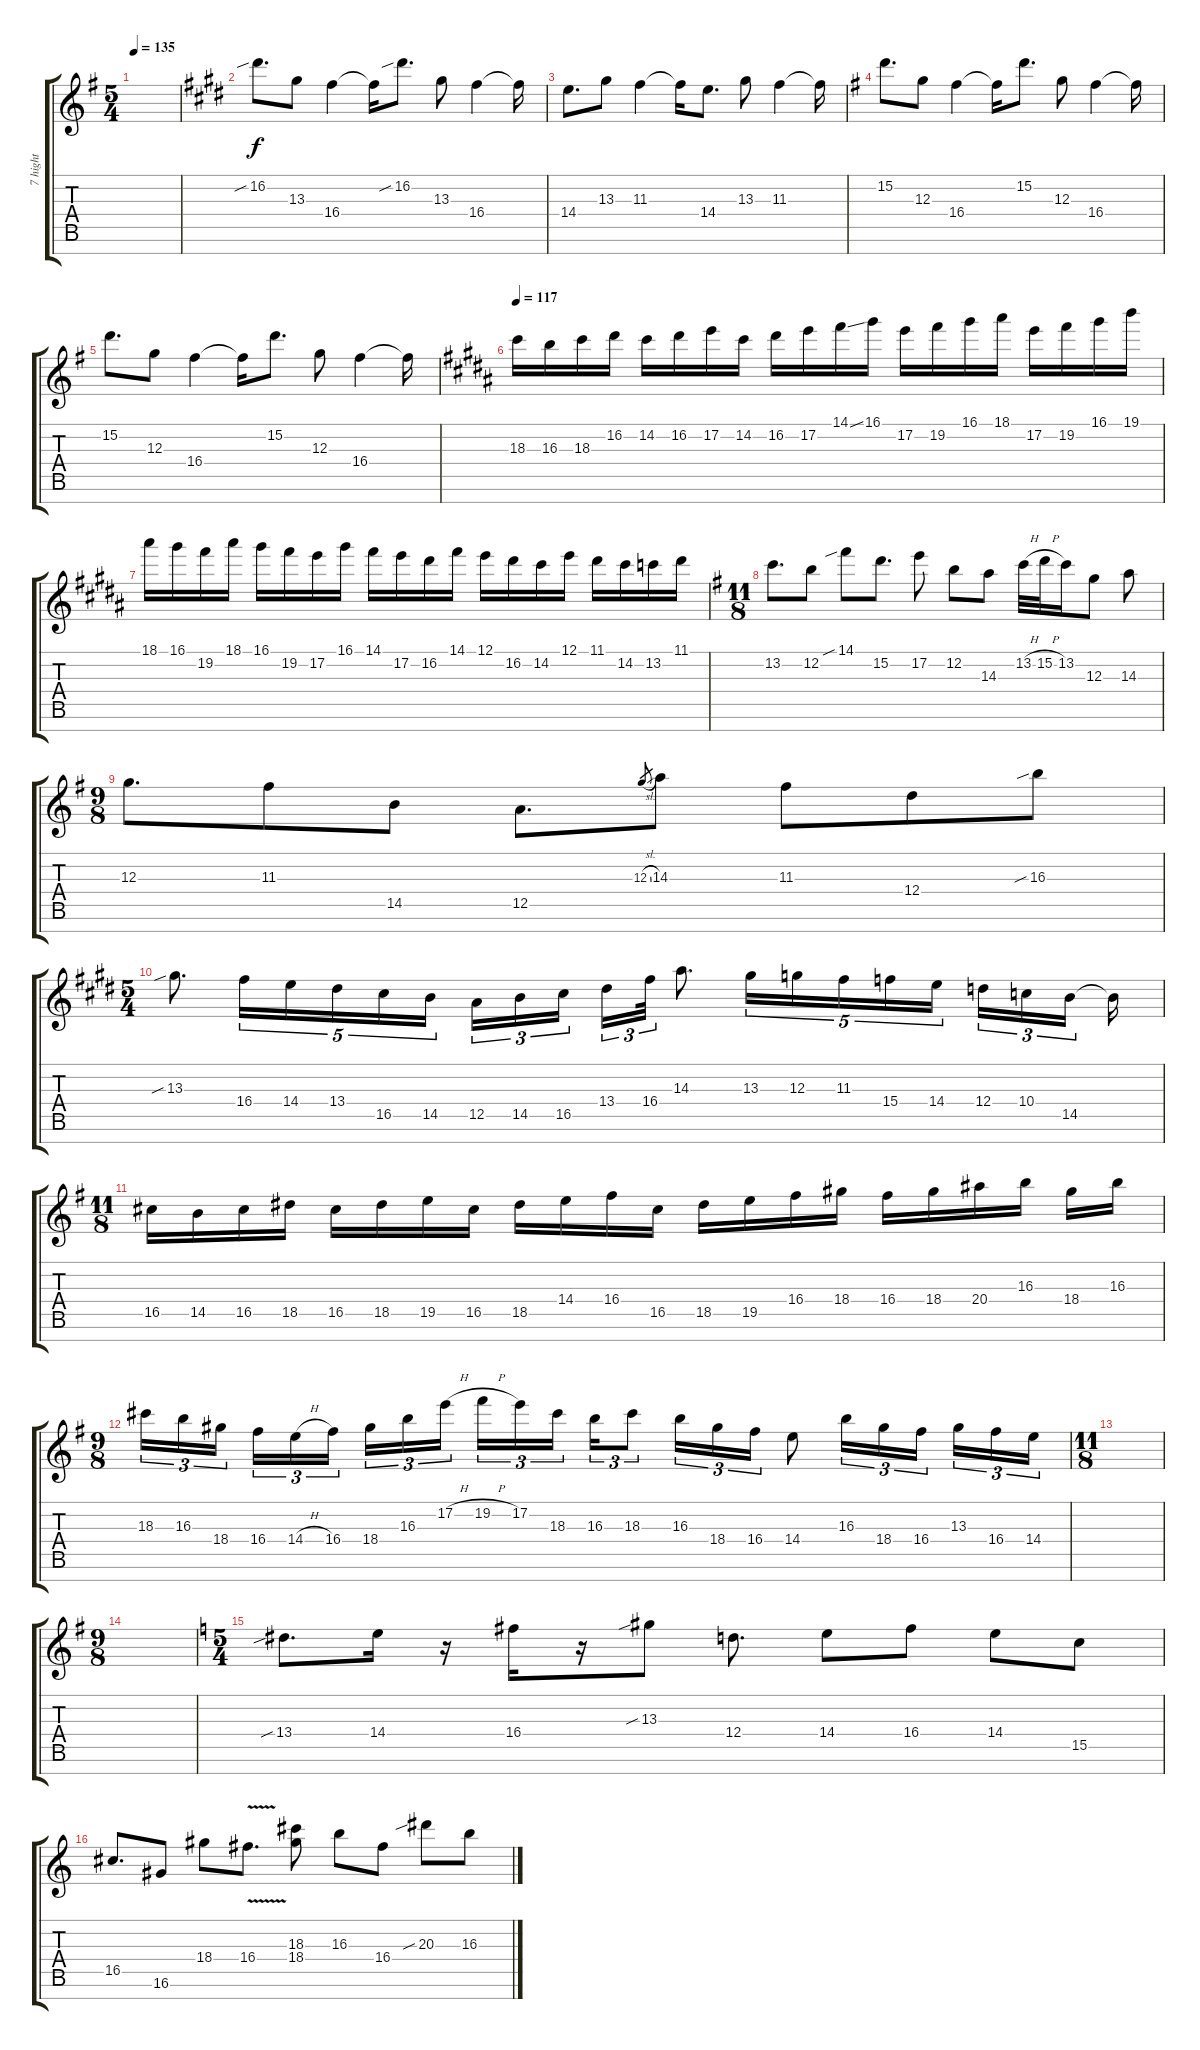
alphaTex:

\track ("7 hight" "7 hight") {instrument acousticguitarsteel}
\staff {score tabs}
\tuning (E4 B3 G3 D3 A2 E2 B1) {hide}
\ts (5 4)
\tempo 135
\clef g2
\ks g
|
\ks e
16.2{sib}.8{d volume 16 instrument distortionguitar} 13.3.8 16.4.4 16.4{t}.16 16.2{sib}.8{d} 13.3.8 16.4.4 16.4{t}.16 |
14.4.8{d} 13.3.8 11.3.4 11.3{t}.16 14.4.8{d} 13.3.8 11.3.4 11.3{t}.16 |
\ks g
15.2.8{d} 12.3.8 16.4.4 16.4{t}.16 15.2.8{d} 12.3.8 16.4.4 16.4{t}.16 |
15.2.8{d} 12.3.8 16.4.4 16.4{t}.16 15.2.8{d} 12.3.8 16.4.4 16.4{t}.16 |
\tempo 117
\ks b
18.3.16 16.3.16 18.3.16 16.2.16 14.2.16 16.2.16 17.2.16 14.2.16 16.2.16 17.2.16 14.1{ss}.16 16.1.16 17.2.16 19.2.16 16.1.16 18.1.16 17.2.16 19.2.16 16.1.16 19.1.16 |
18.1.16 16.1.16 19.2.16 18.1.16 16.1.16 19.2.16 17.2.16 16.1.16 14.1.16 17.2.16 16.2.16 14.1.16 12.1.16 16.2.16 14.2.16 12.1.16 11.1.16 14.2.16 13.2.16 11.1.16 |
\ts (11 8)
\ks g
13.2.8{d} 12.2.8 14.1{sib}.8 15.2.8{d} 17.2.8 12.2.8 14.3.8 13.2{h}.32 15.2{h}.32 13.2.16 12.3.8 14.3.8 |
\ts (9 8)
12.3.8{d} 11.3.8 14.5.8 12.5.8{d} 12.3{sl}.8{gr} 14.3.8 11.3.8 12.4.8 16.3{sib}.8 |
\ts (5 4)
\ks e
13.3{sib}.8{d} 16.4.16{tu (5 4)} 14.4.16{tu (5 4)} 13.4.16{tu (5 4)} 16.5.16{tu (5 4)} 14.5.16{tu (5 4) beam splitsecondary} 12.5.16{tu (3 2)} 14.5.16{tu (3 2)} 16.5.16{tu (3 2) beam splitsecondary} 13.4.16{tu (3 2)} 16.4.32{tu (3 2)} 14.3.8{d} 13.3.16{tu (5 4)} 12.3.16{tu (5 4)} 11.3.16{tu (5 4)} 15.4.16{tu (5 4)} 14.4.16{tu (5 4) beam splitsecondary} 12.4.16{tu (3 2)} 10.4.16{tu (3 2)} 14.5.16{tu (3 2) beam splitsecondary} 14.5{t}.16 |
\ts (11 8)
\ks g
16.5.16 14.5.16 16.5.16 18.5.16 16.5.16 18.5.16 19.5.16 16.5.16 18.5.16 14.4.16 16.4.16 16.5.16 18.5.16 19.5.16 16.4.16 18.4.16 16.4.16 18.4.16 20.4.16 16.3.16 18.4.16 16.3.16 |
\ts (9 8)
18.3.16{tu (3 2)} 16.3.16{tu (3 2)} 18.4.16{tu (3 2) beam splitsecondary} 16.4.16{tu (3 2)} 14.4{h}.16{tu (3 2)} 16.4.16{tu (3 2) beam splitsecondary} 18.4.16{tu (3 2)} 16.3.16{tu (3 2)} 17.2{h}.16{tu (3 2)} 19.2{h}.16{tu (3 2)} 17.2.16{tu (3 2)} 18.3.16{tu (3 2) beam splitsecondary} 16.3.16{tu (3 2)} 18.3.8{tu (3 2)} 16.3.16{tu (3 2)} 18.4.16{tu (3 2)} 16.4.16{tu (3 2)} 14.4.8 16.3.16{tu (3 2)} 18.4.16{tu (3 2)} 16.4.16{tu (3 2) beam splitsecondary} 13.3.16{tu (3 2)} 16.4.16{tu (3 2)} 14.4.16{tu (3 2)} |
\ts (11 8)
|
\ts (9 8)
|
\ts (5 4)
\ks c
13.4{sib}.8{d} 14.4.16 r.16 16.4.16 r.16 13.3{sib}.8 12.4.8{d} 14.4.8 16.4.8 14.4.8 15.5.8 |
16.5.8{d} 16.6.8 18.4.8 16.4{v}.8{d} (18.3 18.4).8 16.3.8 16.4.8 20.3{sib}.8 16.3.8
